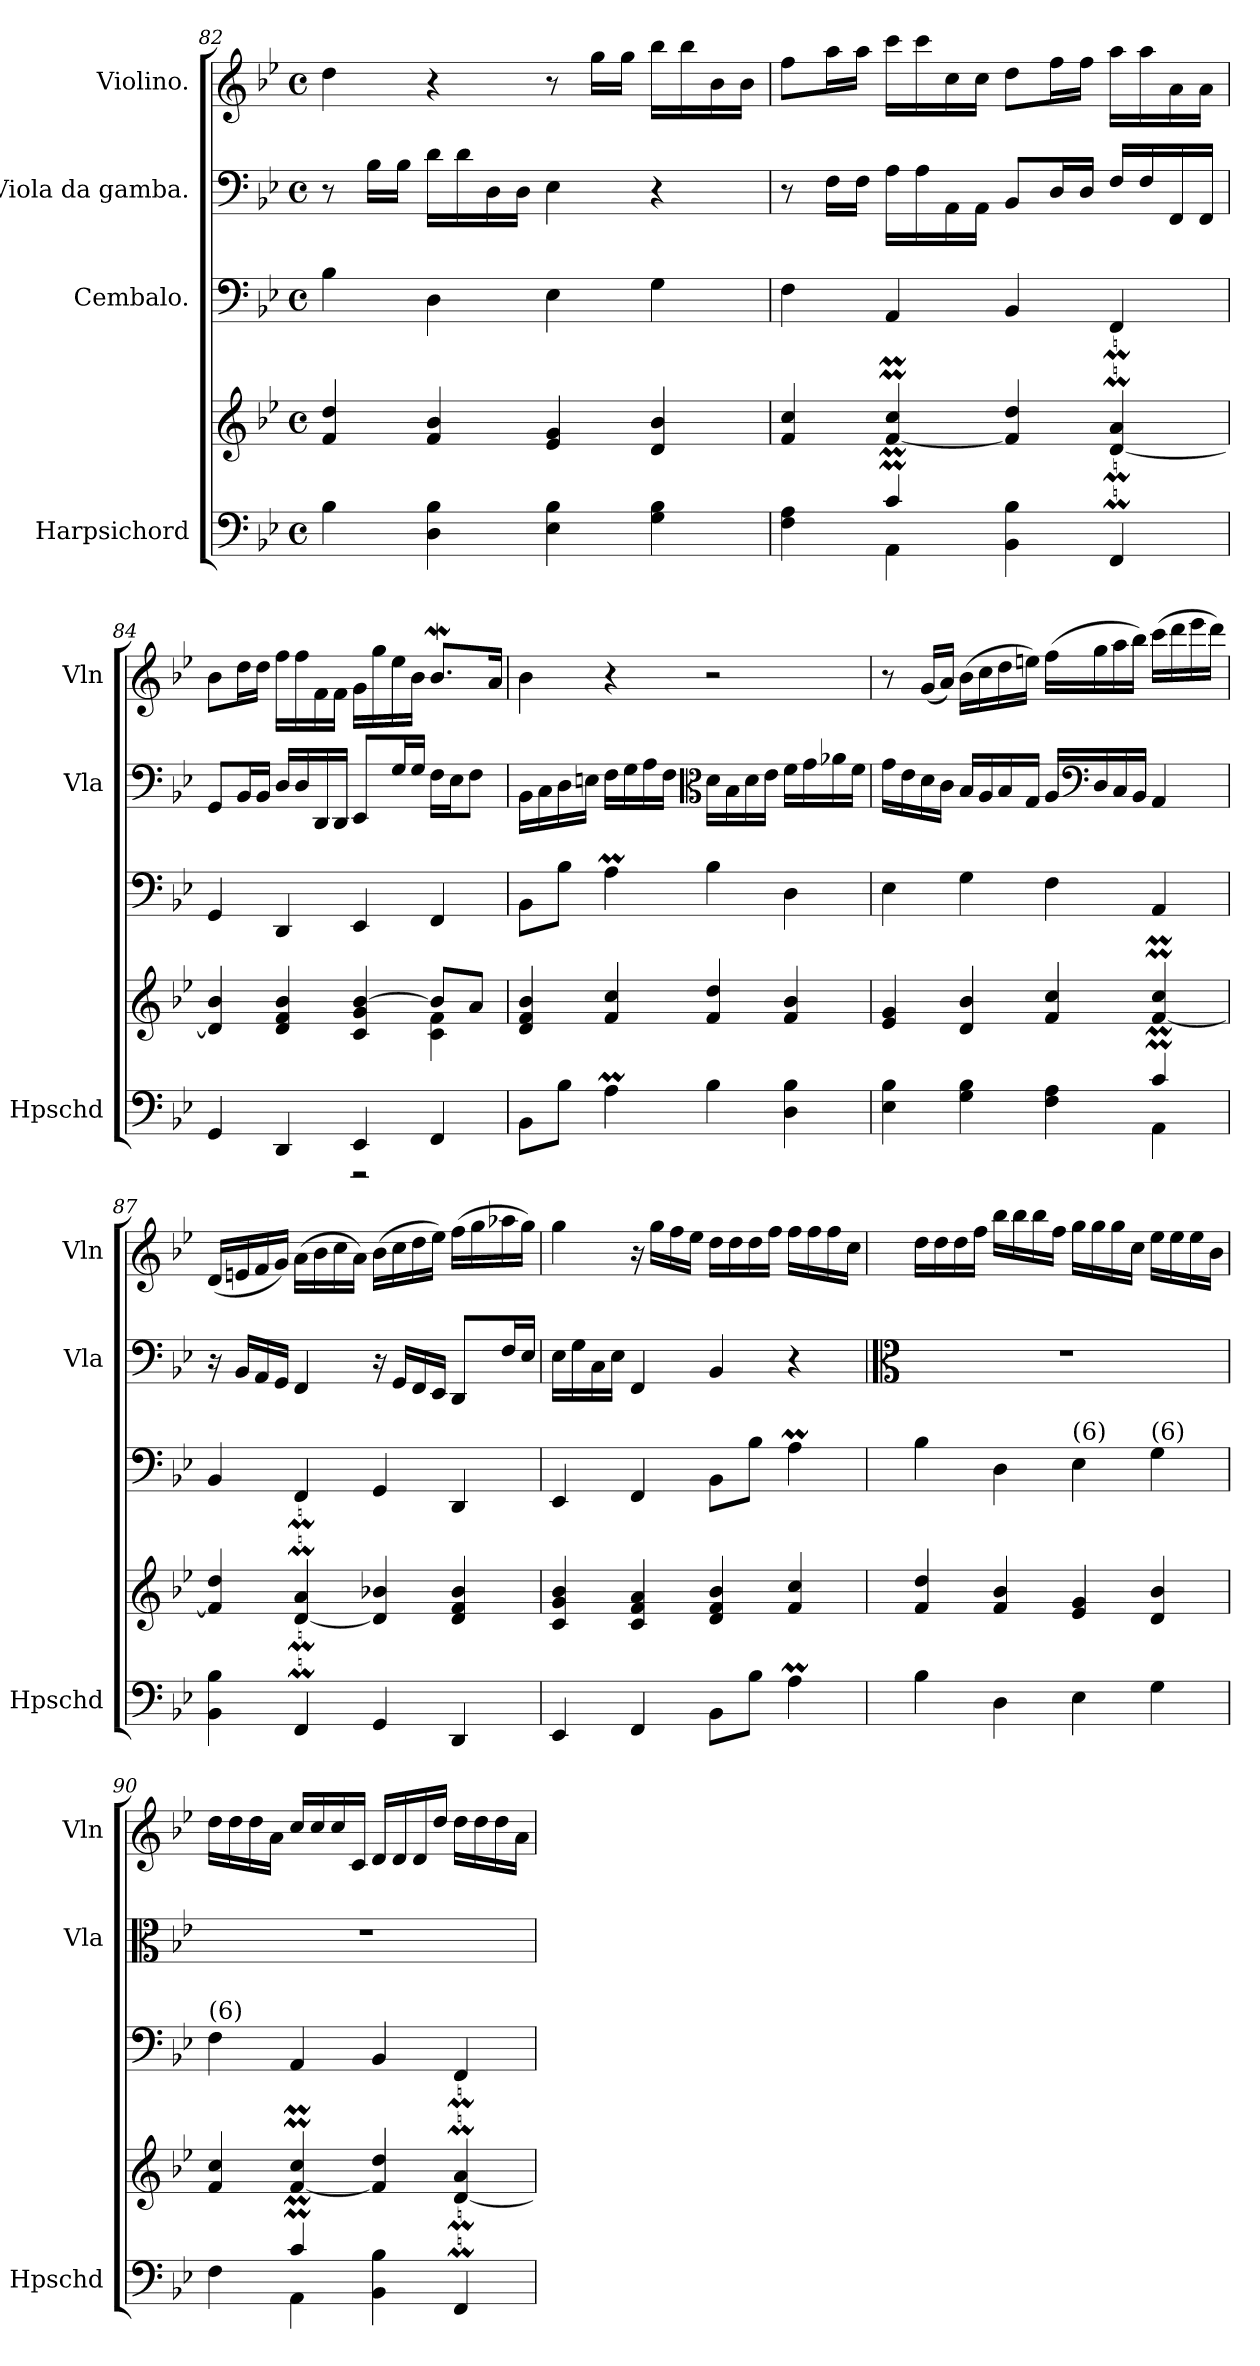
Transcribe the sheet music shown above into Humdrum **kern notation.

**kern	**kern	**kern	**kern	**kern
*part4	*part4	*part3	*part2	*part1
*staff5	*staff4	*staff3	*staff2	*staff1
*I"Harpsichord	*	*I"Cembalo.	*I"Viola da gamba.	*I"Violino.
*I'Hpschd	*	*	*I'Vla	*I'Vln
*clefF4	*clefG2	*clefF4	*clefF4	*clefG2
*k[b-e-]	*k[b-e-]	*k[b-e-]	*k[b-e-]	*k[b-e-]
*M4/4	*M4/4	*M4/4	*M4/4	*M4/4
*met(c)	*met(c)	*met(c)	*met(c)	*met(c)
=82	=82	=82	=82	=82
4B-\	4f/ 4dd/	4B-\	8r	4dd\
.	.	.	16B-\LL	.
.	.	.	16B-\JJ	.
4D\ 4B-\	4f/ 4b-/	4D\	16d\LL	4r
.	.	.	16d\	.
.	.	.	16D\	.
.	.	.	16D\JJ	.
4E-\ 4B-\	4e-/ 4g/	4E-\	4E-\	8r
.	.	.	.	16gg\LL
.	.	.	.	16gg\JJ
4G\ 4B-\	4d/ 4b-/	4G\	4r	16bb-\LL
.	.	.	.	16bb-\
.	.	.	.	16b-\
.	.	.	.	16b-\JJ
=83	=83	=83	=83	=83
*^	*	*	*	*
4F\ 4A\	4ryy	4f/ 4cc/	4F\	8r	8ff\L
.	.	.	.	16F\LL	16aa\L
.	.	.	.	16F\JJ	16aa\JJ
4c/	4AA\	[4f/M 4cc/M	4AA/	16A\LL	16ccc\LL
.	.	.	.	16A\	16ccc\
.	.	.	.	16AA\	16cc\
.	.	.	.	16AA\JJ	16cc\JJ
4BB-\ 4B-\	2ryy	4f/] 4dd/	4BB-/	8BB-/L	8dd\L
.	.	.	.	16D/L	16ff\L
.	.	.	.	16D/JJ	16ff\JJ
4FF/	.	[4d/M 4a/M	4FF/	16F/LL	16aa\LL
.	.	.	.	16F/	16aa\
.	.	.	.	16FF/	16a\
.	.	.	.	16FF/JJ	16a\JJ
=84	=84	=84	=84	=84	=84
*	*	*^	*	*	*
4GG/	2ryy	4d/] 4b-/	2.ryy	4GG/	8GG/L	8b-\L
.	.	.	.	.	16BB-/L	16dd\L
.	.	.	.	.	16BB-/JJ	16dd\JJ
4DD/	.	4d/ 4f/ 4b-/	.	4DD/	16D/LL	16ff\LL
.	.	.	.	.	16D/	16ff\
.	.	.	.	.	16DD/	16f\
.	.	.	.	.	16DD/JJ	16f\JJ
4EE-/	2r	4c/ 4g/ [4b-/	.	4EE-/	8EE-/L	16g\LL
.	.	.	.	.	.	16gg\
.	.	.	.	.	16G/L	16ee-\
.	.	.	.	.	16G/JJ	16b-\JJ
4FF/	.	8b-/L]	4c\ 4f\	4FF/	16F\LL	8.b-w/L
.	.	.	.	.	16E-\J	.
.	.	8a/J	.	.	8F\J	.
.	.	.	.	.	.	16a/Jk
*v	*v	*	*	*	*	*
*	*v	*v	*	*	*
!!LO:LB:g=z
=85	=85	=85	=85	=85
8BB-\L	4d/ 4f/ 4b-/	8BB-\L	16BB-\LL	4b-\
.	.	.	16C\	.
8B-\J	.	8B-\J	16D\	.
.	.	.	16En\JJ	.
4Am\	4f/ 4cc/	4Am\	16F\LL	4r
.	.	.	16G\	.
.	.	.	16A\	.
.	.	.	16F\JJ	.
*	*	*	*clefC3	*
4B-\	4f/ 4dd/	4B-\	16d\LL	2r
.	.	.	16B-\	.
.	.	.	16d\	.
.	.	.	16e-\JJ	.
4D\ 4B-\	4f/ 4b-/	4D\	16f\LL	.
.	.	.	16g\	.
.	.	.	16a-X\	.
.	.	.	16f\JJ	.
=86	=86	=86	=86	=86
*^	*	*	*	*
4E-\ 4B-\	2.ryy	4e-/ 4g/	4E-\	16g\LL	8r
.	.	.	.	16e-\	.
.	.	.	.	16d\	(<16g/LL
.	.	.	.	16c\JJ	16a/JJ)
4G\ 4B-\	.	4d/ 4b-/	4G\	16B-/LL	(>16b-\LL
.	.	.	.	16A/	16cc\
.	.	.	.	16B-/	16dd\
.	.	.	.	16G/JJ	16een\JJ)
4F\ 4A\	.	4f/ 4cc/	4F\	16A/LL	(>16ff\LL
*	*	*	*	*clefF4	*
.	.	.	.	16D/	16gg\
.	.	.	.	16C/	16aa\
.	.	.	.	16BB-/JJ	16bb-\JJ)
4c/	4AA\	[4f/M 4cc/M	4AA/	4AA/	(>16ccc\LL
.	.	.	.	.	16ddd\
.	.	.	.	.	16eee-\
.	.	.	.	.	16ddd\JJ)
*v	*v	*	*	*	*
=87	=87	=87	=87	=87
4BB-\ 4B-\	4f/] 4dd/	4BB-/	16r	(<16d/LL
.	.	.	16BB-/LL	16en/
.	.	.	16AA/	16f/
.	.	.	16GG/JJ	16g/JJ)
4FF/	[4d/M 4a/M	4FF/	4FF/	(>16a\LL
.	.	.	.	16b-\
.	.	.	.	16cc\
.	.	.	.	16a\JJ)
4GG/	4d/] 4b-/	4GG/	16r	(>16b-\LL
.	.	.	16GG/LL	16cc\
.	.	.	16FF/	16dd\
.	.	.	16EE-/JJ	16ee-\JJ)
4DD/	4d/ 4f/ 4b-/	4DD/	8DD/L	(>16ff\LL
.	.	.	.	16gg\
.	.	.	16F/L	16aa-X\
.	.	.	16E-/JJ	16gg\JJ)
=88	=88	=88	=88	=88
4EE-/	4c/ 4g/ 4b-/	4EE-/	16E-\LL	4gg\
.	.	.	16G\	.
.	.	.	16C\	.
.	.	.	16E-\JJ	.
4FF/	4c/ 4f/ 4a/	4FF/	4FF/	16r
.	.	.	.	16gg\LL
.	.	.	.	16ff\
.	.	.	.	16ee-\JJ
8BB-\L	4d/ 4f/ 4b-/	8BB-\L	4BB-/	16dd\LL
.	.	.	.	16dd\
8B-\J	.	8B-\J	.	16dd\
.	.	.	.	16ff\JJ
4Am\	4f/ 4cc/	4Am\	4r	16ff\LL
.	.	.	.	16ff\
.	.	.	.	16ff\
.	.	.	.	16cc\JJ
!!LO:LB:g=z
=89	=89	=89	=89	=89
*	*	*	*clefC3	*
4B-\	4f/ 4dd/	4B-\	1r	16dd\LL
.	.	.	.	16dd\
.	.	.	.	16dd\
.	.	.	.	16ff\JJ
4D\	4f/ 4b-/	4D\	.	16bb-\LL
.	.	.	.	16bb-\
.	.	.	.	16bb-\
.	.	.	.	16ff\JJ
!	!	!LO:TX:a:t=(6)	!	!
4E-\	4e-/ 4g/	4E-\	.	16gg\LL
.	.	.	.	16gg\
.	.	.	.	16gg\
.	.	.	.	16cc\JJ
!	!	!LO:TX:a:t=(6)	!	!
4G\	4d/ 4b-/	4G\	.	16ee-\LL
.	.	.	.	16ee-\
.	.	.	.	16ee-\
.	.	.	.	16b-\JJ
=90	=90	=90	=90	=90
*^	*	*	*	*
!	!	!	!LO:TX:a:t=(6)	!	!
4F\	4ryy	4f/ 4cc/	4F\	1r	16dd\LL
.	.	.	.	.	16dd\
.	.	.	.	.	16dd\
.	.	.	.	.	16a\JJ
4c/	4AA\	[4f/M 4cc/M	4AA/	.	16cc/LL
.	.	.	.	.	16cc/
.	.	.	.	.	16cc/
.	.	.	.	.	16c/JJ
4BB-\ 4B-\	2ryy	4f/] 4dd/	4BB-/	.	16d/LL
.	.	.	.	.	16d/
.	.	.	.	.	16d/
.	.	.	.	.	16dd/JJ
4FF/	.	[4d/M 4a/M	4FF/	.	16dd\LL
.	.	.	.	.	16dd\
.	.	.	.	.	16dd\
.	.	.	.	.	16a\JJ
*v	*v	*	*	*	*
=	=	=	=	=
*-	*-	*-	*-	*-
